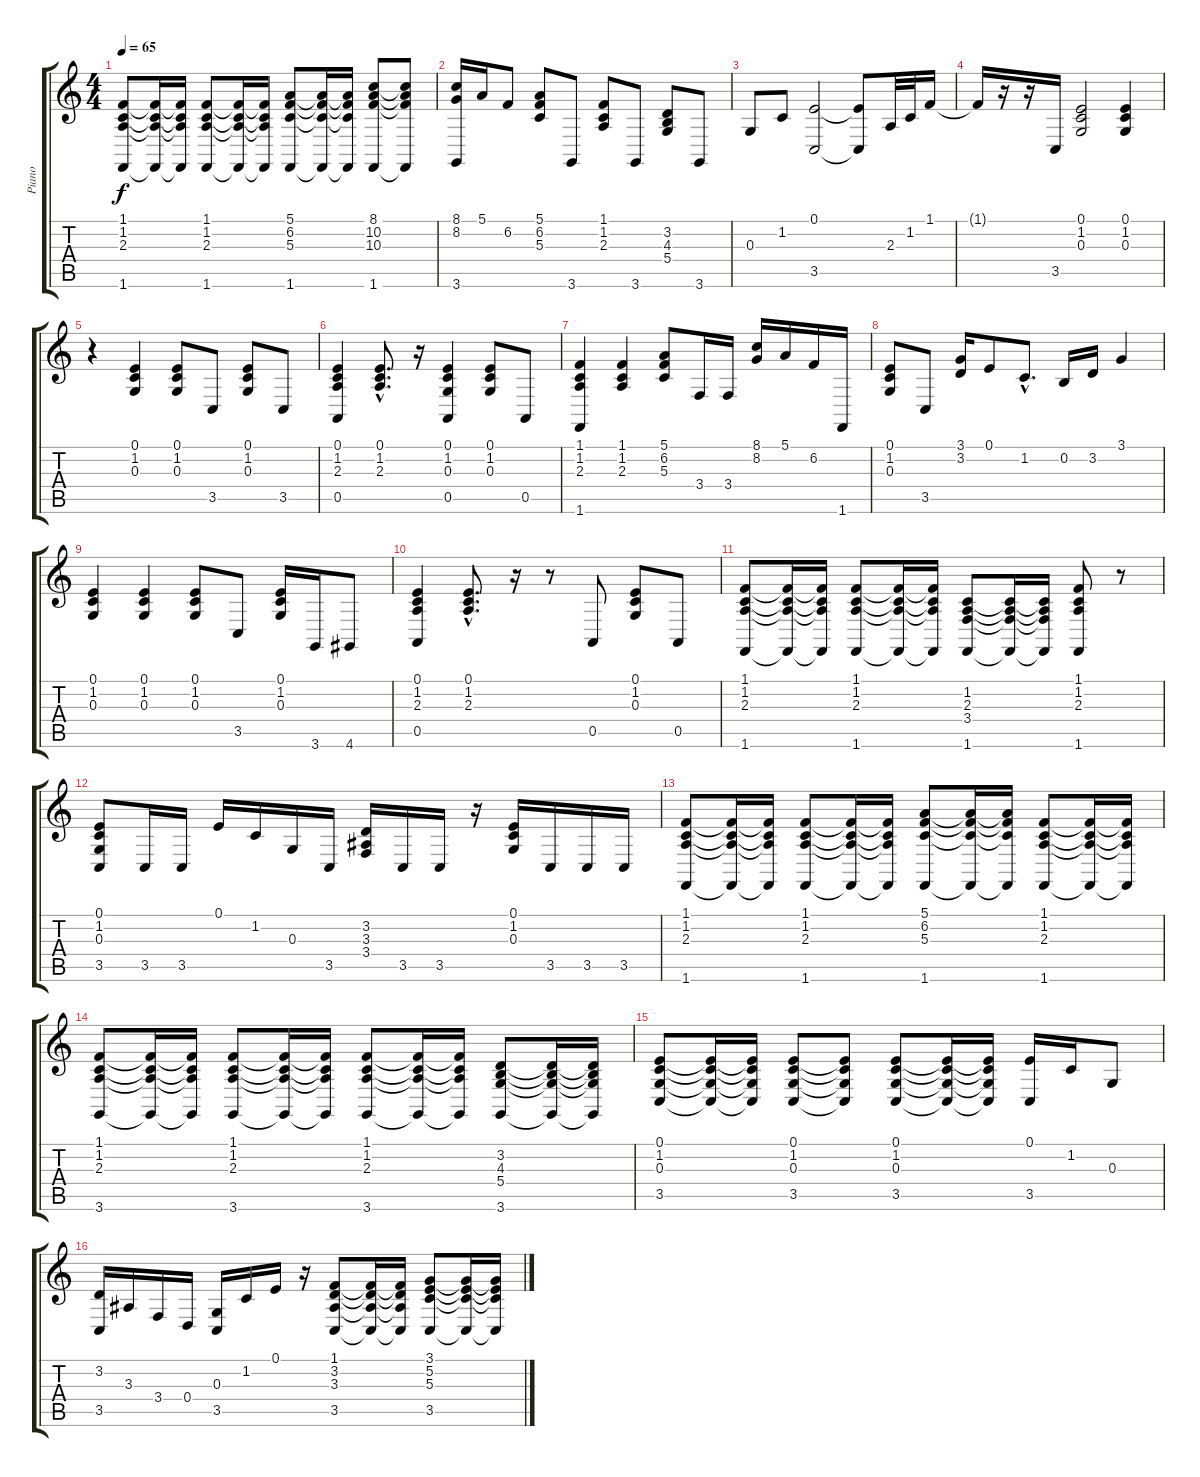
\track ("Piano" "Piano") {instrument brightacousticpiano}
\staff {score tabs}
\tuning (E4 B3 G3 D3 A2 E2) {hide}
\ts (4 4)
\tempo 65
\clef g2
\ks c
(1.1 1.2 2.3 1.6).8{dy f} (1.1{t} 1.2{t} 2.3{t} 1.6{t}).16 (1.1{t} 1.2{t} 2.3{t} 1.6{t}).16 (1.1 1.2 2.3 1.6).8 (1.1{t} 1.2{t} 2.3{t} 1.6{t}).16 (1.1{t} 1.2{t} 2.3{t} 1.6{t}).16 (5.1 6.2 5.3 1.6).8 (5.1{t} 6.2{t} 5.3{t} 1.6{t}).16 (5.1{t} 6.2{t} 5.3{t} 1.6{t}).16 (8.1 10.2 10.3 1.6).8 (8.1{t} 10.2{t} 10.3{t} 1.6{t}).8 |
(8.1 8.2 3.6).16 5.1.16 6.2.8 (5.1 6.2 5.3).8 3.6.8 (1.1 1.2 2.3).8 3.6.8 (3.2 4.3 5.4).8 3.6.8 |
0.3.8 1.2.8 (0.1 3.5).2 (0.1{t} 3.5{t}).8 2.3.32 1.2.32 1.1.16 |
1.1{t}.16 r.16 r.16 3.5.16 (0.1 1.2 0.3).2 (0.1 1.2 0.3).4 |
r.4 (0.1 1.2 0.3).4 (0.1 1.2 0.3).8 3.5.8 (0.1 1.2 0.3).8 3.5.8 |
(0.1 1.2 2.3 0.5).4 (0.1{hac} 1.2{hac} 2.3{hac}).8{d} r.16 (0.1 1.2 0.3 0.5).4 (0.1 1.2 0.3).8 0.5.8 |
(1.1 1.2 2.3 1.6).4 (1.1 1.2 2.3).4 (5.1 6.2 5.3).8 3.4.16 3.4.16 (8.1 8.2).16 5.1.16 6.2.16 1.6.16 |
(0.1 1.2 0.3).8 3.5.8 (3.1 3.2).16 0.1.8 1.2{hac}.8{d} 0.2.16 3.2.16 3.1.4 |
(0.1 1.2 0.3).4 (0.1 1.2 0.3).4 (0.1 1.2 0.3).8 3.5.8 (0.1 1.2 0.3).16 3.6.16 4.6.8 |
(0.1 1.2 2.3 0.5).4 (0.1{hac} 1.2{hac} 2.3{hac}).8{d} r.16 r.8 0.5.8 (0.1 1.2 0.3).8 0.5.8 |
(1.1 1.2 2.3 1.6).8 (1.1{t} 1.2{t} 2.3{t} 1.6{t}).16 (1.1{t} 1.2{t} 2.3{t} 1.6{t}).16 (1.1 1.2 2.3 1.6).8 (1.1{t} 1.2{t} 2.3{t} 1.6{t}).16 (1.1{t} 1.2{t} 2.3{t} 1.6{t}).16 (1.2 2.3 3.4 1.6).8 (1.2{t} 2.3{t} 3.4{t} 1.6{t}).16 (1.2{t} 2.3{t} 3.4{t} 1.6{t}).16 (1.1 1.2 2.3 1.6).8 r.8 |
(0.1 1.2 0.3 3.5).8 3.5.16 3.5.16 0.1.16 1.2.16 0.3.16 3.5.16 (3.2 3.3 3.4).16 3.5.16 3.5.16 r.16 (0.1 1.2 0.3).16 3.5.16 3.5.16 3.5.16 |
(1.1 1.2 2.3 1.6).8 (1.1{t} 1.2{t} 2.3{t} 1.6{t}).16 (1.1{t} 1.2{t} 2.3{t} 1.6{t}).16 (1.1 1.2 2.3 1.6).8 (1.1{t} 1.2{t} 2.3{t} 1.6{t}).16 (1.1{t} 1.2{t} 2.3{t} 1.6{t}).16 (5.1 6.2 5.3 1.6).8 (5.1{t} 6.2{t} 5.3{t} 1.6{t}).16 (5.1{t} 6.2{t} 5.3{t} 1.6{t}).16 (1.1 1.2 2.3 1.6).8 (1.1{t} 1.2{t} 2.3{t} 1.6{t}).16 (1.1{t} 1.2{t} 2.3{t} 1.6{t}).16 |
(1.1 1.2 2.3 3.6).8 (1.1{t} 1.2{t} 2.3{t} 3.6{t}).16 (1.1{t} 1.2{t} 2.3{t} 3.6{t}).16 (1.1 1.2 2.3 3.6).8 (1.1{t} 1.2{t} 2.3{t} 3.6{t}).16 (1.1{t} 1.2{t} 2.3{t} 3.6{t}).16 (1.1 1.2 2.3 3.6).8 (1.1{t} 1.2{t} 2.3{t} 3.6{t}).16 (1.1{t} 1.2{t} 2.3{t} 3.6{t}).16 (3.2 4.3 5.4 3.6).8 (3.2{t} 4.3{t} 5.4{t} 3.6{t}).16 (3.2{t} 4.3{t} 5.4{t} 3.6{t}).16 |
(0.1 1.2 0.3 3.5).8 (0.1{t} 1.2{t} 0.3{t} 3.5{t}).16 (0.1{t} 1.2{t} 0.3{t} 3.5{t}).16 (0.1 1.2 0.3 3.5).8 (0.1{t} 1.2{t} 0.3{t} 3.5{t}).8 (0.1 1.2 0.3 3.5).8 (0.1{t} 1.2{t} 0.3{t} 3.5{t}).16 (0.1{t} 1.2{t} 0.3{t} 3.5{t}).16 (0.1 3.5).16 1.2.16 0.3.8 |
(3.2 3.5).16 3.3.16 3.4.16 0.4.16 (0.3 3.5).16 1.2.16 0.1.16 r.16 (1.1 3.2 3.3 3.5).8 (1.1{t} 3.2{t} 3.3{t} 3.5{t}).16 (1.1{t} 3.2{t} 3.3{t} 3.5{t}).16 (3.1 5.2 5.3 3.5).8 (3.1{t} 5.2{t} 5.3{t} 3.5{t}).16 (3.1{t} 5.2{t} 5.3{t} 3.5{t}).16
